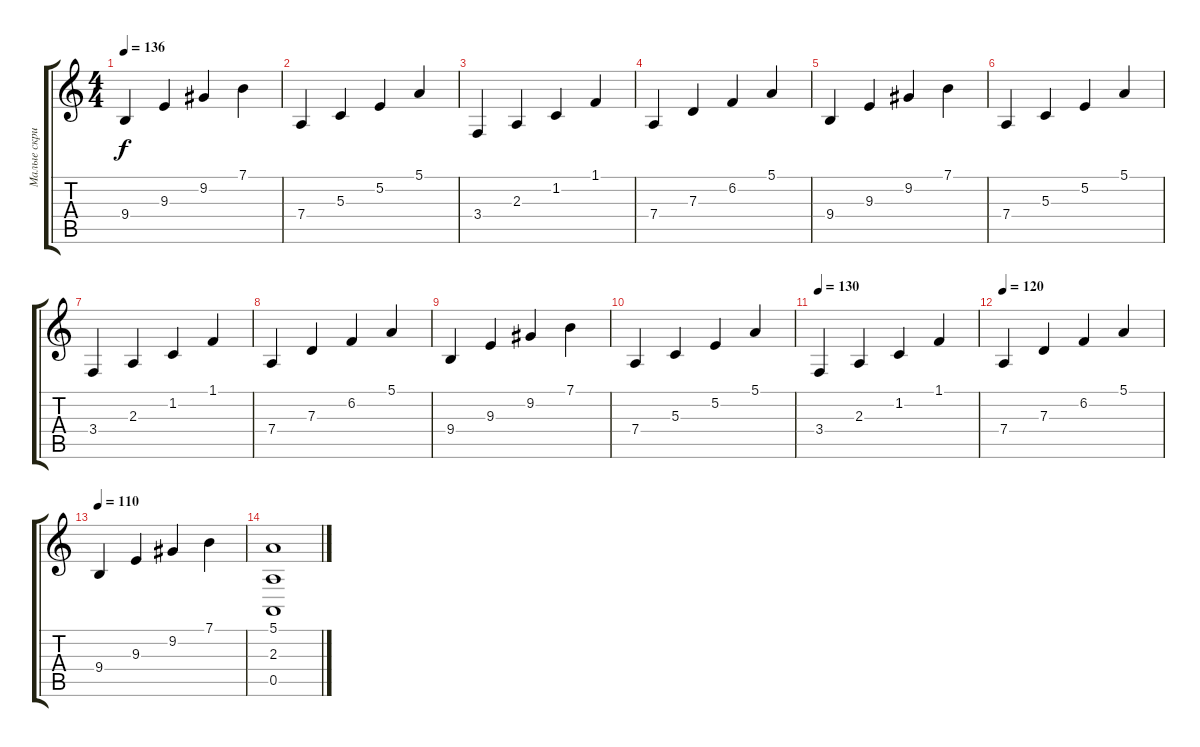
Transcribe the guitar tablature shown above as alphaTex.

\track ("Малые скрипки" "Малые скри") {instrument pizzicatostrings}
\staff {score tabs}
\tuning (E4 B3 G3 D3 A2 E2) {hide}
\ts (4 4)
\tempo 136
\clef g2
\ks c
9.4.4{dy f} 9.3.4 9.2.4 7.1.4 |
7.4.4 5.3.4 5.2.4 5.1.4 |
3.4.4 2.3.4 1.2.4 1.1.4 |
7.4.4 7.3.4 6.2.4 5.1.4 |
9.4.4 9.3.4 9.2.4 7.1.4 |
7.4.4 5.3.4 5.2.4 5.1.4 |
3.4.4 2.3.4 1.2.4 1.1.4 |
7.4.4 7.3.4 6.2.4 5.1.4 |
9.4.4 9.3.4 9.2.4 7.1.4 |
7.4.4 5.3.4 5.2.4 5.1.4 |
\tempo 130
3.4.4 2.3.4 1.2.4 1.1.4 |
\tempo 120
7.4.4 7.3.4 6.2.4 5.1.4 |
\tempo 110
9.4.4 9.3.4 9.2.4 7.1.4 |
(5.1 2.3 0.5).1
